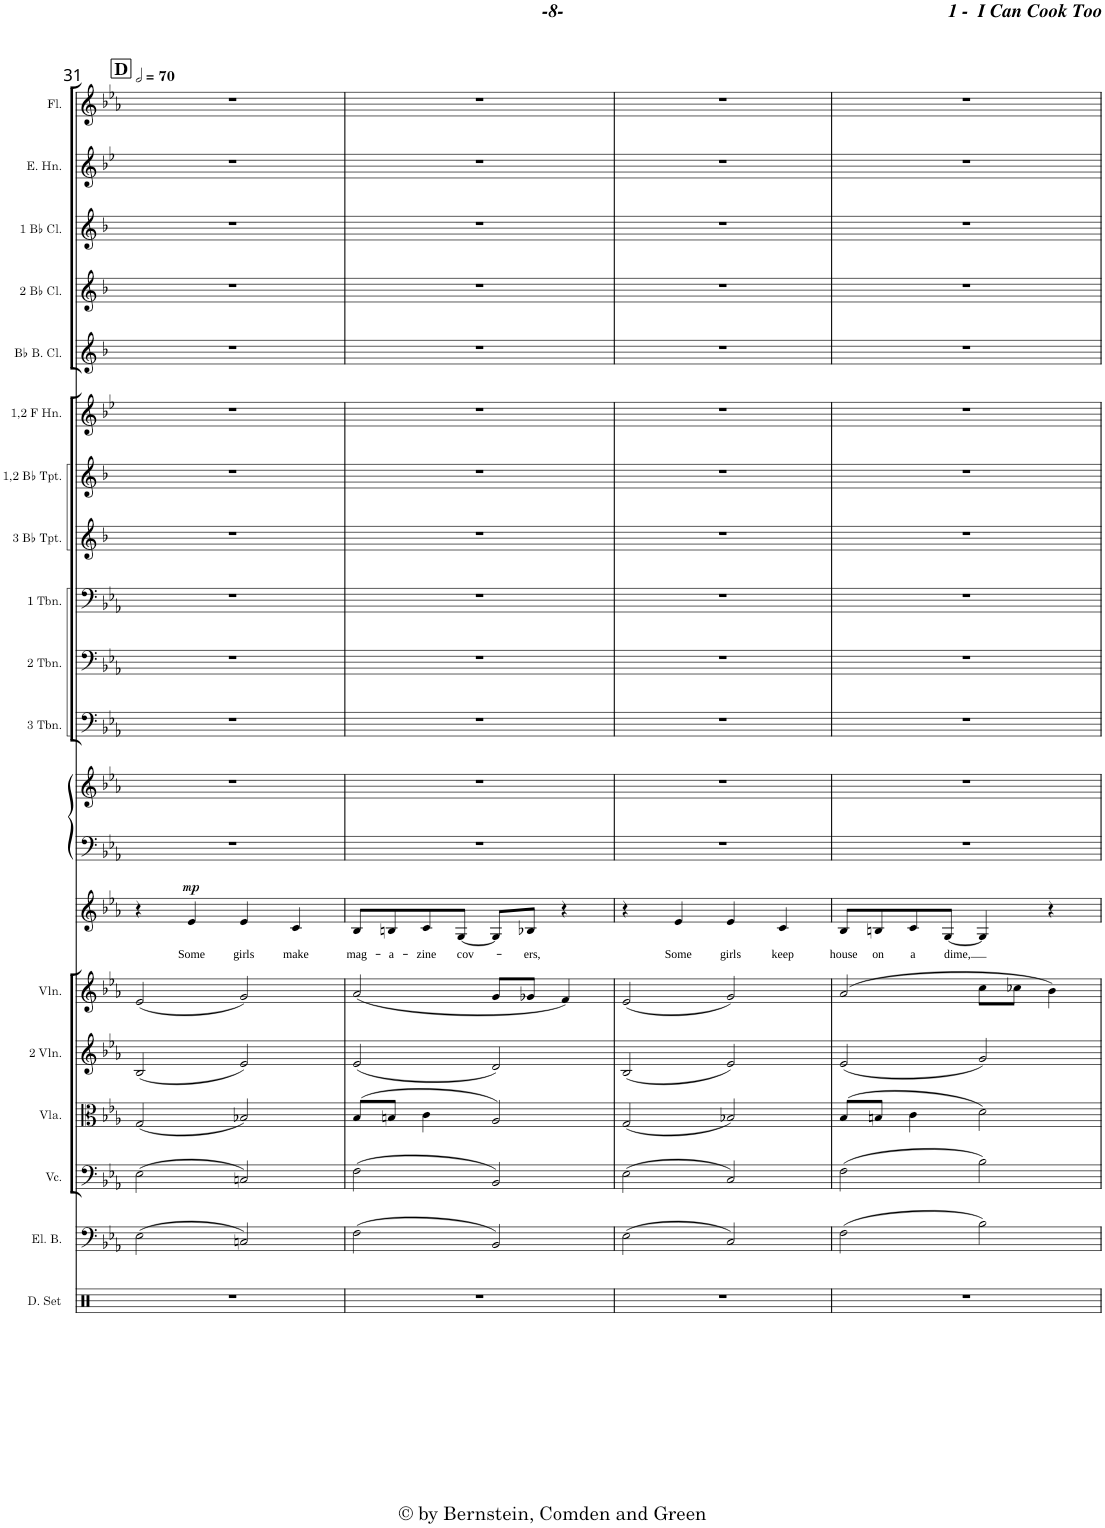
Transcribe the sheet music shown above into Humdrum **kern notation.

**kern	**kern	**kern	**kern	**kern	**kern	**kern	**text	**dynam	**kern	**kern	**kern	**kern	**kern	**kern	**kern	**kern	**kern	**kern	**kern	**kern	**kern
*part19	*part18	*part17	*part16	*part15	*part14	*part13	*part13	*part13	*part12	*part12	*part11	*part10	*part9	*part8	*part7	*part6	*part5	*part4	*part3	*part2	*part1
*staff20	*staff19	*staff18	*staff17	*staff16	*staff15	*staff14	*staff14	*staff14	*staff13	*staff12	*staff11	*staff10	*staff9	*staff8	*staff7	*staff6	*staff5	*staff4	*staff3	*staff2	*staff1
*I"Drumset	*I"Electric Bass	*I"Violoncello	*I"Viola	*I"2 Violin	*I"Violin	*I"Voice	*	*	*I"Piano	*	*I"3 Trombone	*I"2 Trombone	*I"1 Trombone	*I"3 Bb Trumpet	*I"1,2 Bb Trumpet	*I"1,2 Horn in F	*I"Bb Bass Clarinet	*I"2 Bb Clarinet	*I"1 Bb Clarinet	*I"English Horn	*I"Flute
*I'D. Set	*I'El. B.	*I'Vc.	*I'Vla.	*I'2 Vln.	*I'Vln.	*	*	*	*I'Pno	*	*I'3 Tbn.	*I'2 Tbn.	*I'1 Tbn.	*I'3 Bb Tpt.	*I'1,2 Bb Tpt.	*	*I'Bb B. Cl.	*I'2 Bb Cl.	*I'1 Bb Cl.	*I'E. Hn.	*I'Fl.
!!LO:PB:g=z
*clefX	*clefF4	*clefF4	*clefC3	*clefG2	*clefG2	*clefG2	*	*	*clefF4	*clefG2	*clefF4	*clefF4	*clefF4	*clefG2	*clefG2	*clefG2	*clefG2	*clefG2	*clefG2	*clefG2	*clefG2
*	*Trd7c12	*	*	*	*	*	*	*	*	*	*	*	*	*Trd1c2	*Trd1c2	*Trd4c7	*Trd8c14	*Trd1c2	*Trd1c2	*Trd4c7	*
*k[]	*k[b-e-a-]	*k[b-e-a-]	*k[b-e-a-]	*k[b-e-a-]	*k[b-e-a-]	*k[b-e-a-]	*	*	*k[b-e-a-]	*k[b-e-a-]	*k[b-e-a-]	*k[b-e-a-]	*k[b-e-a-]	*k[b-]	*k[b-]	*k[b-e-]	*k[b-]	*k[b-]	*k[b-]	*k[b-e-]	*k[b-e-a-]
*M2/2	*M2/2	*M2/2	*M2/2	*M2/2	*M2/2	*M2/2	*	*	*M2/2	*M2/2	*M2/2	*M2/2	*M2/2	*M2/2	*M2/2	*M2/2	*M2/2	*M2/2	*M2/2	*M2/2	*M2/2
*met(c|)	*met(c|)	*met(c|)	*met(c|)	*met(c|)	*met(c|)	*met(c|)	*	*	*met(c|)	*met(c|)	*met(c|)	*met(c|)	*met(c|)	*met(c|)	*met(c|)	*met(c|)	*met(c|)	*met(c|)	*met(c|)	*met(c|)	*met(c|)
*MM140	*MM140	*MM140	*MM140	*MM140	*MM140	*MM140	*	*	*MM140	*MM140	*MM140	*MM140	*MM140	*MM140	*MM140	*MM140	*MM140	*MM140	*MM140	*MM140	*MM140
!!LO:REH:place=s1:a:B:fs=14:t=D
=31	=31	=31	=31	=31	=31	=31	=31	=31	=31	=31	=31	=31	=31	=31	=31	=31	=31	=31	=31	=31	=31
1r	(2E-\	(2E-\	(2G/	(2B-/	(2e-/	4r	.	.	1r	1r	1r	1r	1r	1r	1r	1r	1r	1r	1r	1r	1r
!	!	!	!	!	!	!	!LO:LY:b	!LO:DY:a	!	!	!	!	!	!	!	!	!	!	!	!	!
.	.	.	.	.	.	4e-/	Some	mp	.	.	.	.	.	.	.	.	.	.	.	.	.
!	!	!	!	!	!	!	!LO:LY:b	!	!	!	!	!	!	!	!	!	!	!	!	!	!
.	2Cn/)	2Cn/)	2B-X/)	2e-/)	2g/)	4e-/	girls	.	.	.	.	.	.	.	.	.	.	.	.	.	.
!	!	!	!	!	!	!	!LO:LY:b	!	!	!	!	!	!	!	!	!	!	!	!	!	!
.	.	.	.	.	.	4c/	make	.	.	.	.	.	.	.	.	.	.	.	.	.	.
=32	=32	=32	=32	=32	=32	=32	=32	=32	=32	=32	=32	=32	=32	=32	=32	=32	=32	=32	=32	=32	=32
!	!	!	!	!	!	!	!LO:LY:b	!	!	!	!	!	!	!	!	!	!	!	!	!	!
1r	(2F\	(2F\	(8B-/L	(2e-/	(2a-/	8B-/L	mag-	.	1r	1r	1r	1r	1r	1r	1r	1r	1r	1r	1r	1r	1r
!	!	!	!	!	!	!	!LO:LY:b	!	!	!	!	!	!	!	!	!	!	!	!	!	!
.	.	.	8Bn/J	.	.	8Bn/	-a-	.	.	.	.	.	.	.	.	.	.	.	.	.	.
!	!	!	!	!	!	!	!LO:LY:b	!	!	!	!	!	!	!	!	!	!	!	!	!	!
.	.	.	4c\	.	.	8c/	-zine	.	.	.	.	.	.	.	.	.	.	.	.	.	.
!	!	!	!	!	!	!	!LO:LY:b	!	!	!	!	!	!	!	!	!	!	!	!	!	!
.	.	.	.	.	.	[8G/J	cov-	.	.	.	.	.	.	.	.	.	.	.	.	.	.
.	2BB-/)	2BB-/)	2A-/)	2d/)	8g/L	8G/L]	.	.	.	.	.	.	.	.	.	.	.	.	.	.	.
!	!	!	!	!	!	!	!LO:LY:b	!	!	!	!	!	!	!	!	!	!	!	!	!	!
.	.	.	.	.	8g-X/J	8B-X/J	-ers,	.	.	.	.	.	.	.	.	.	.	.	.	.	.
.	.	.	.	.	4f/)	4r	.	.	.	.	.	.	.	.	.	.	.	.	.	.	.
=33	=33	=33	=33	=33	=33	=33	=33	=33	=33	=33	=33	=33	=33	=33	=33	=33	=33	=33	=33	=33	=33
1r	(2E-\	(2E-\	(2G/	(2B-/	(2e-/	4r	.	.	1r	1r	1r	1r	1r	1r	1r	1r	1r	1r	1r	1r	1r
!	!	!	!	!	!	!	!LO:LY:b	!	!	!	!	!	!	!	!	!	!	!	!	!	!
.	.	.	.	.	.	4e-/	Some	.	.	.	.	.	.	.	.	.	.	.	.	.	.
!	!	!	!	!	!	!	!LO:LY:b	!	!	!	!	!	!	!	!	!	!	!	!	!	!
.	2C/)	2C/)	2B-X/)	2e-/)	2g/)	4e-/	girls	.	.	.	.	.	.	.	.	.	.	.	.	.	.
!	!	!	!	!	!	!	!LO:LY:b	!	!	!	!	!	!	!	!	!	!	!	!	!	!
.	.	.	.	.	.	4c/	keep	.	.	.	.	.	.	.	.	.	.	.	.	.	.
=34	=34	=34	=34	=34	=34	=34	=34	=34	=34	=34	=34	=34	=34	=34	=34	=34	=34	=34	=34	=34	=34
!	!	!	!	!	!	!	!LO:LY:b	!	!	!	!	!	!	!	!	!	!	!	!	!	!
1r	(2F\	(2F\	(8B-/L	(2e-/	(2a-/	8B-/L	house	.	1r	1r	1r	1r	1r	1r	1r	1r	1r	1r	1r	1r	1r
!	!	!	!	!	!	!	!LO:LY:b	!	!	!	!	!	!	!	!	!	!	!	!	!	!
.	.	.	8Bn/J	.	.	8Bn/	on	.	.	.	.	.	.	.	.	.	.	.	.	.	.
!	!	!	!	!	!	!	!LO:LY:b	!	!	!	!	!	!	!	!	!	!	!	!	!	!
.	.	.	4c\	.	.	8c/	a	.	.	.	.	.	.	.	.	.	.	.	.	.	.
!	!	!	!	!	!	!	!LO:LY:b	!	!	!	!	!	!	!	!	!	!	!	!	!	!
.	.	.	.	.	.	[8G/J	dime,	.	.	.	.	.	.	.	.	.	.	.	.	.	.
.	2B-\)	2B-\)	2d\)	2g/)	8cc\L	4G/]	.	.	.	.	.	.	.	.	.	.	.	.	.	.	.
.	.	.	.	.	8cc-X\J	.	.	.	.	.	.	.	.	.	.	.	.	.	.	.	.
.	.	.	.	.	4b-\)	4r	.	.	.	.	.	.	.	.	.	.	.	.	.	.	.
=	=	=	=	=	=	=	=	=	=	=	=	=	=	=	=	=	=	=	=	=	=
*-	*-	*-	*-	*-	*-	*-	*-	*-	*-	*-	*-	*-	*-	*-	*-	*-	*-	*-	*-	*-	*-
